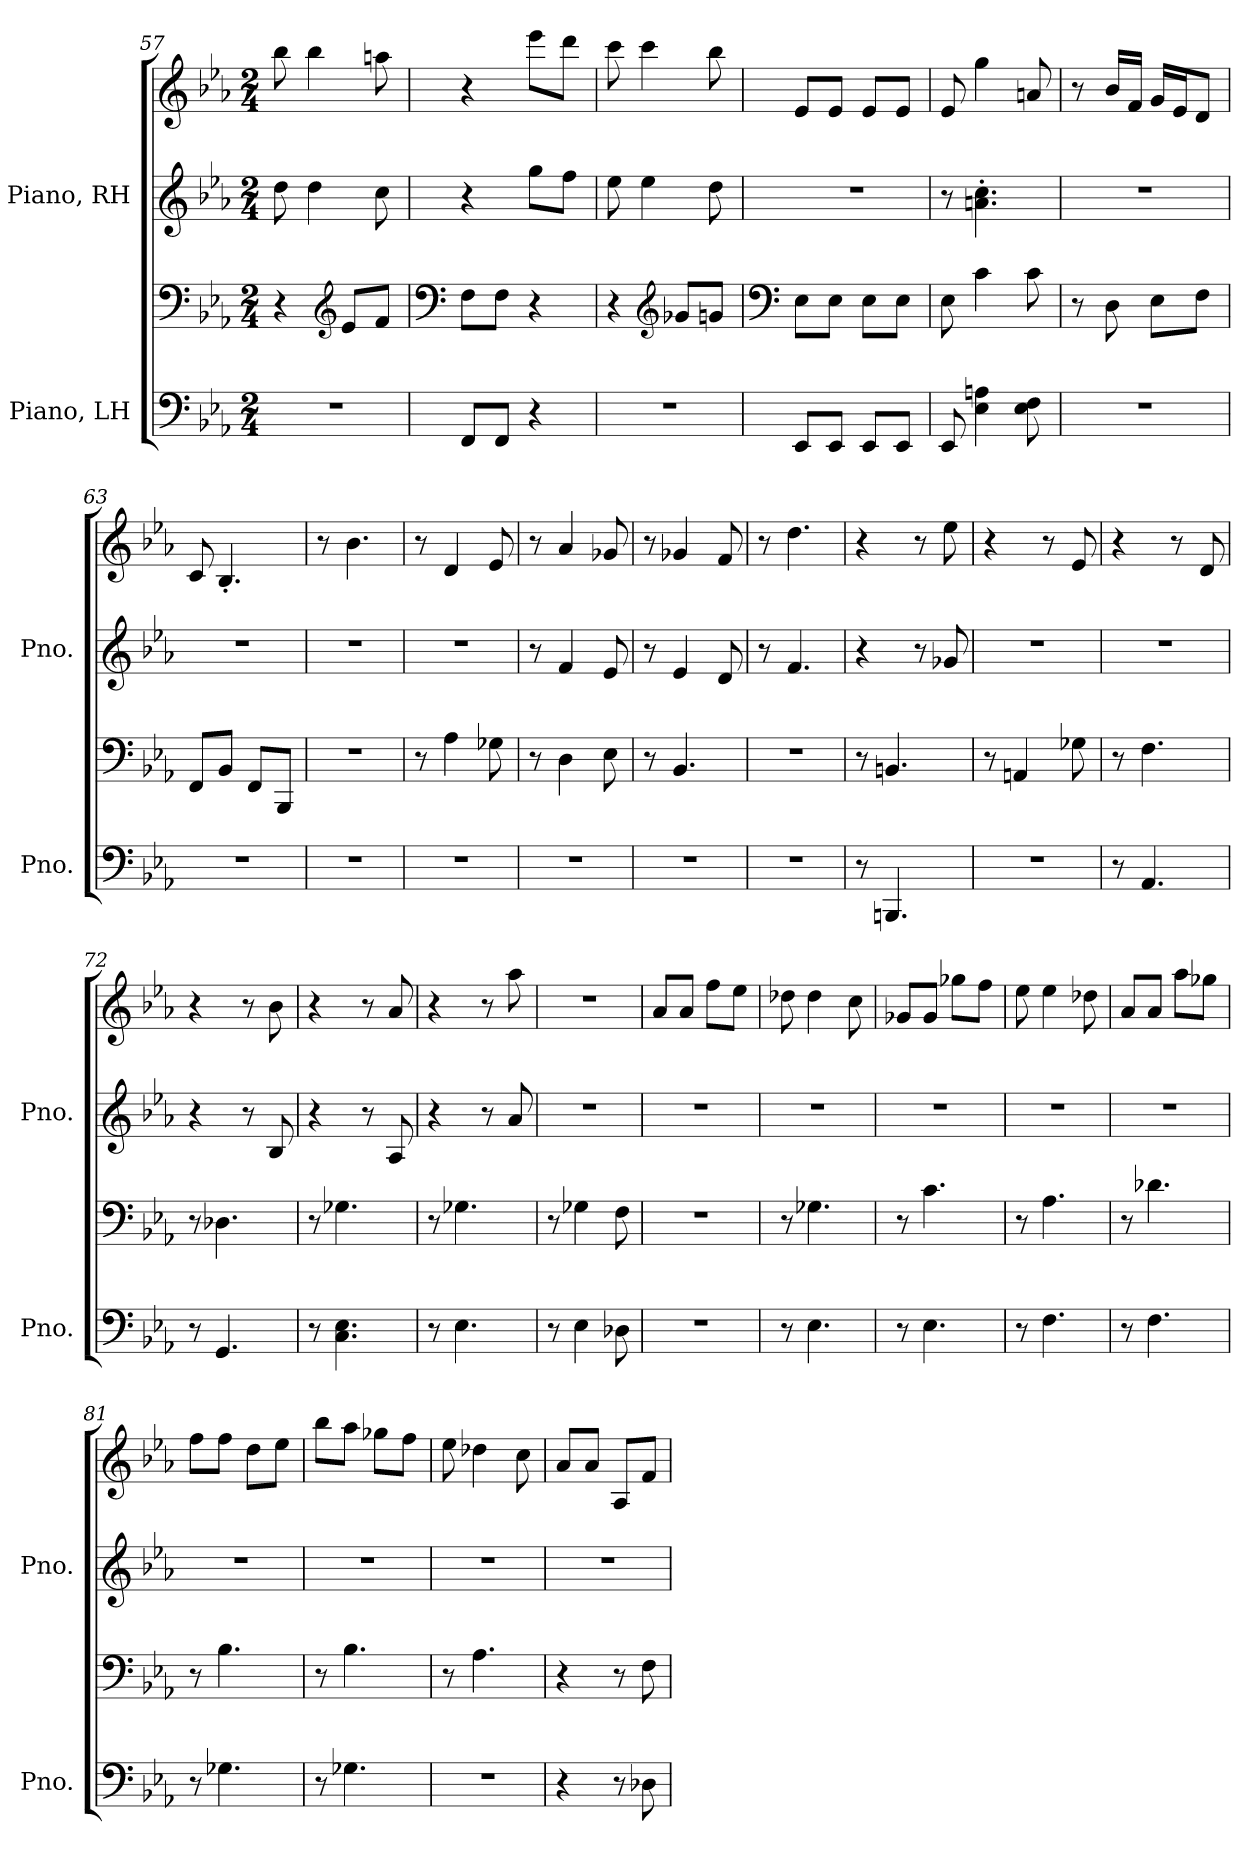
**kern	**kern	**kern	**kern
*part2	*part2	*part1	*part1
*staff4	*staff3	*staff2	*staff1
*I"Piano, LH	*	*I"Piano, RH	*
*I'Pno.	*	*I'Pno.	*
*clefF4	*clefF4	*clefG2	*clefG2
*k[b-e-a-]	*k[b-e-a-]	*k[b-e-a-]	*k[b-e-a-]
*M2/4	*M2/4	*M2/4	*M2/4
=57	=57	=57	=57
2r	4r	8dd\	8bb-\
.	.	4dd\	4bb-\
*	*clefG2	*	*
.	8e-/L	.	.
.	8f/J	8cc\	8aan\
=58	=58	=58	=58
*	*clefF4	*	*
8FF/L	8F\L	4r	4r
8FF/J	8F\J	.	.
4r	4r	8gg\L	8eee-\L
.	.	8ff\J	8ddd\J
=59	=59	=59	=59
2r	4r	8ee-\	8ccc\
.	.	4ee-\	4ccc\
*	*clefG2	*	*
.	8g-X/L	.	.
.	8gn/J	8dd\	8bb-\
=60	=60	=60	=60
*	*clefF4	*	*
8EE-/L	8E-\L	2r	8e-/L
8EE-/J	8E-\J	.	8e-/J
8EE-/L	8E-\L	.	8e-/L
8EE-/J	8E-\J	.	8e-/J
!!LO:PB:g=z
=61	=61	=61	=61
8EE-/	8E-\	8r	8e-/
4E-\ 4An\	4c\	4.an\' 4.cc\'	4gg\
8E-\ 8F\	8c\	.	8an/
=62	=62	=62	=62
2r	8r	2r	8r
.	8D\	.	16b-/LL
.	.	.	16f/JJ
.	8E-\L	.	16g/LL
.	.	.	16e-/J
.	8F\J	.	8d/J
=63	=63	=63	=63
2r	8FF/L	2r	8c/
.	8BB-/J	.	4.B-'/
.	8FF/L	.	.
.	8BBB-/J	.	.
=64	=64	=64	=64
2r	2r	2r	8r
.	.	.	4.b-\
=65	=65	=65	=65
2r	8r	2r	8r
.	4A-\	.	4d/
.	8G-X\	.	8e-/
=66	=66	=66	=66
2r	8r	8r	8r
.	4D\	4f/	4a-/
.	8E-\	8e-/	8g-X/
=67	=67	=67	=67
2r	8r	8r	8r
.	4.BB-/	4e-/	4g-X/
.	.	8d/	8f/
=68	=68	=68	=68
2r	2r	8r	8r
.	.	4.f/	4.dd\
!!LO:LB:g=z
=69	=69	=69	=69
8r	8r	4r	4r
4.BBBn/	4.BBn/	.	.
.	.	8r	8r
.	.	8g-X/	8ee-\
=70	=70	=70	=70
2r	8r	2r	4r
.	4AAn/	.	.
.	.	.	8r
.	8G-X\	.	8e-/
=71	=71	=71	=71
8r	8r	2r	4r
4.AA-/	4.F\	.	.
.	.	.	8r
.	.	.	8d/
=72	=72	=72	=72
8r	8r	4r	4r
4.GG/	4.D-X\	.	.
.	.	8r	8r
.	.	8B-/	8b-\
=73	=73	=73	=73
8r	8r	4r	4r
4.C\ 4.E-\	4.G-X\	.	.
.	.	8r	8r
.	.	8A-/	8a-/
=74	=74	=74	=74
8r	8r	4r	4r
4.E-\	4.G-X\	.	.
.	.	8r	8r
.	.	8a-/	8aa-\
=75	=75	=75	=75
8r	8r	2r	2r
4E-\	4G-X\	.	.
8D-X\	8F\	.	.
!!LO:LB:g=z
=76	=76	=76	=76
2r	2r	2r	8a-/L
.	.	.	8a-/J
.	.	.	8ff\L
.	.	.	8ee-\J
=77	=77	=77	=77
8r	8r	2r	8dd-X\
4.E-\	4.G-X\	.	4dd-\
.	.	.	8cc\
=78	=78	=78	=78
8r	8r	2r	8g-X/L
4.E-\	4.c\	.	8g-/J
.	.	.	8gg-X\L
.	.	.	8ff\J
=79	=79	=79	=79
8r	8r	2r	8ee-\
4.F\	4.A-\	.	4ee-\
.	.	.	8dd-X\
=80	=80	=80	=80
8r	8r	2r	8a-/L
4.F\	4.d-X\	.	8a-/J
.	.	.	8aa-\L
.	.	.	8gg-X\J
=81	=81	=81	=81
8r	8r	2r	8ff\L
4.G-X\	4.B-\	.	8ff\J
.	.	.	8dd\L
.	.	.	8ee-\J
=82	=82	=82	=82
8r	8r	2r	8bb-\L
4.G-X\	4.B-\	.	8aa-\J
.	.	.	8gg-X\L
.	.	.	8ff\J
!!LO:PB:g=z
=83	=83	=83	=83
2r	8r	2r	8ee-\
.	4.A-\	.	4dd-X\
.	.	.	8cc\
=84	=84	=84	=84
4r	4r	2r	8a-/L
.	.	.	8a-/J
8r	8r	.	8A-/L
8D-X\	8F\	.	8f/J
=	=	=	=
*-	*-	*-	*-
